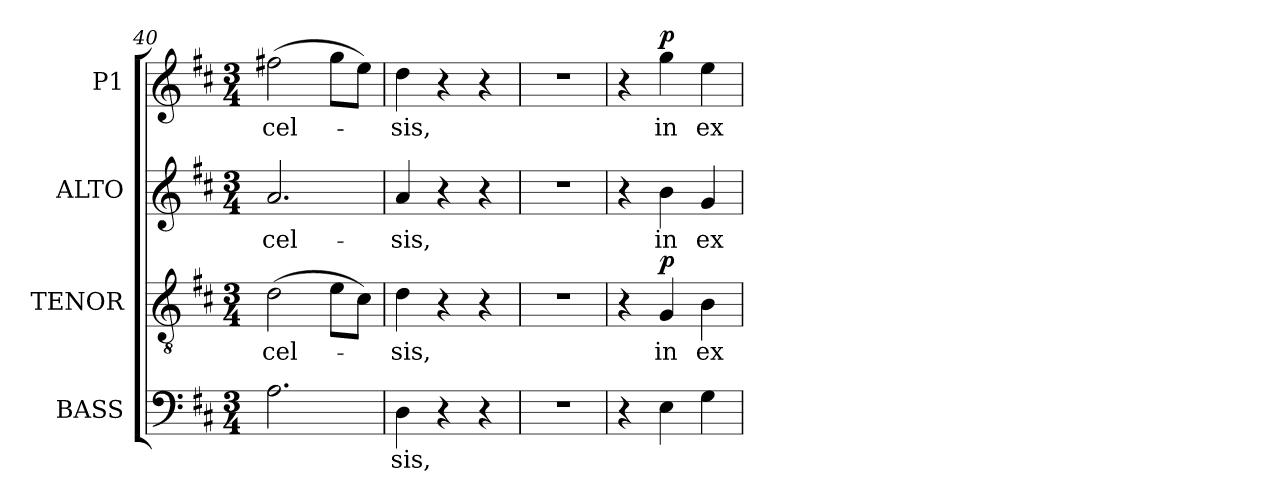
**kern	**text	**kern	**text	**dynam	**kern	**text	**kern	**text	**dynam
*part4	*part4	*part3	*part3	*part3	*part2	*part2	*part1	*part1	*part1
*staff4	*staff4	*staff3	*staff3	*staff3	*staff2	*staff2	*staff1	*staff1	*staff1
*I"BASS	*	*I"TENOR	*	*	*I"ALTO	*	*I"P1	*	*
*clefF4	*	*clefGv2	*	*	*clefG2	*	*clefG2	*	*
*	*	*ITrd7c12	*	*	*	*	*	*	*
*k[f#c#]	*	*k[f#c#]	*	*	*k[f#c#]	*	*k[f#c#]	*	*
*D:	*	*D:	*	*	*D:	*	*D:	*	*
*M3/4	*	*M3/4	*	*	*M3/4	*	*M3/4	*	*
=40	=40	=40	=40	=40	=40	=40	=40	=40	=40
!	!	!	!LO:LY:b:color=#000000	!	!	!	!	!	!
!	!	!	!	!	!	!LO:LY:b:color=#000000	!	!	!
!	!	!	!	!	!	!	!	!LO:LY:b:color=#000000	!
2.Ai\	.	(2Di\	-cel-	.	2.ai/	-cel-	(2ff#Xi\	-cel-	.
.	.	8Ei\L	.	.	.	.	8ggi\L	.	.
.	.	8C#i\J)	.	.	.	.	8eei\J)	.	.
=41	=41	=41	=41	=41	=41	=41	=41	=41	=41
!	!LO:LY:b:color=#000000	!	!	!	!	!	!	!	!
!	!	!	!LO:LY:b:color=#000000	!	!	!	!	!	!
!	!	!	!	!	!	!LO:LY:b:color=#000000	!	!	!
!	!	!	!	!	!	!	!	!LO:LY:b:color=#000000	!
4Di\	-sis,	4Di\	-sis,	.	4ai/	-sis,	4ddi\	-sis,	.
4r	.	4r	.	.	4r	.	4r	.	.
4r	.	4r	.	.	4r	.	4r	.	.
=42	=42	=42	=42	=42	=42	=42	=42	=42	=42
!LO:N:vis=1	!	!LO:N:vis=1	!	!	!LO:N:vis=1	!	!LO:N:vis=1	!	!
2.r	.	2.r	.	.	2.r	.	2.r	.	.
!!LO:LB:g=z
=43	=43	=43	=43	=43	=43	=43	=43	=43	=43
4r	.	4r	.	.	4r	.	4r	.	.
!	!	!	!LO:LY:b:color=#000000	!	!	!	!	!	!
!	!	!	!	!	!	!LO:LY:b:color=#000000	!	!	!
!	!	!	!	!	!	!	!	!LO:LY:b:color=#000000	!
4Ei\	.	4GGi/	in	p	4bi\	in	4ggi\	in	p
!	!	!	!LO:LY:b:color=#000000	!	!	!	!	!	!
!	!	!	!	!	!	!LO:LY:b:color=#000000	!	!	!
!	!	!	!	!	!	!	!	!LO:LY:b:color=#000000	!
4Gi\	.	4BBi\	ex-	.	4gi/	ex-	4eei\	ex-	.
=	=	=	=	=	=	=	=	=	=
*-	*-	*-	*-	*-	*-	*-	*-	*-	*-
